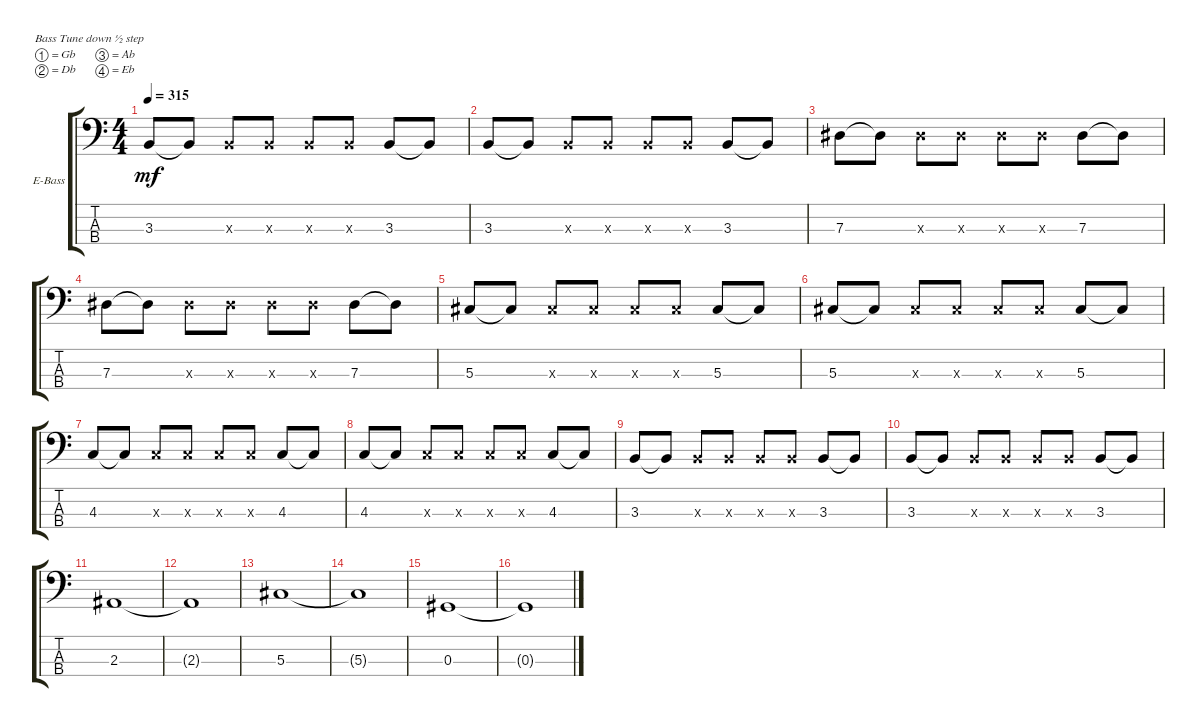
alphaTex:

\bracketExtendMode groupsimilarinstruments
\firstSystemTrackNameOrientation horizontal
\otherSystemsTrackNameOrientation horizontal
\track ("Electric Bass" "E-Bass") {instrument electricbassfinger}
\staff {score tabs}
\tuning (Gb2 Db2 Ab1 Eb1)
\ts (4 4)
\tempo 315
\clef f4
\ks c
3.3.8{dy mf} 3.3{t}.8 3.3{x}.8 3.3{x}.8 3.3{x}.8 3.3{x}.8 3.3.8 3.3{t}.8 |
3.3.8 3.3{t}.8 3.3{x}.8 3.3{x}.8 3.3{x}.8 3.3{x}.8 3.3.8 3.3{t}.8 |
7.3.8 7.3{t}.8 7.3{x}.8 7.3{x}.8 7.3{x}.8 7.3{x}.8 7.3.8 7.3{t}.8 |
7.3.8 7.3{t}.8 7.3{x}.8 7.3{x}.8 7.3{x}.8 7.3{x}.8 7.3.8 7.3{t}.8 |
5.3.8 5.3{t}.8 5.3{x}.8 5.3{x}.8 5.3{x}.8 5.3{x}.8 5.3.8 5.3{t}.8 |
5.3.8 5.3{t}.8 5.3{x}.8 5.3{x}.8 5.3{x}.8 5.3{x}.8 5.3.8 5.3{t}.8 |
4.3.8 4.3{t}.8 4.3{x}.8 4.3{x}.8 4.3{x}.8 4.3{x}.8 4.3.8 4.3{t}.8 |
4.3.8 4.3{t}.8 4.3{x}.8 4.3{x}.8 4.3{x}.8 4.3{x}.8 4.3.8 4.3{t}.8 |
3.3.8 3.3{t}.8 3.3{x}.8 3.3{x}.8 3.3{x}.8 3.3{x}.8 3.3.8 3.3{t}.8 |
3.3.8 3.3{t}.8 3.3{x}.8 3.3{x}.8 3.3{x}.8 3.3{x}.8 3.3.8 3.3{t}.8 |
2.3.1 |
2.3{t}.1 |
5.3.1 |
5.3{t}.1 |
0.3.1 |
0.3{t}.1
